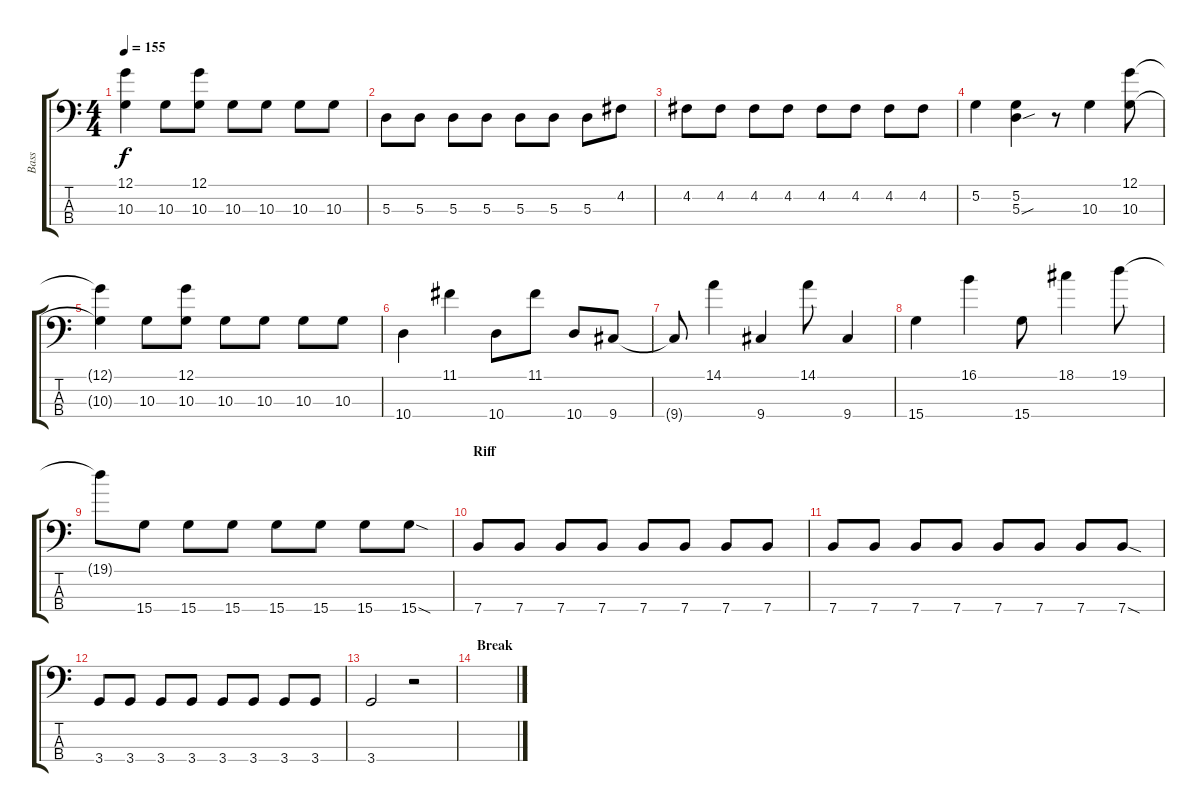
\track ("Bass" "Bass") {instrument electricbasspick}
\staff {score tabs}
\tuning (G2 D2 A1 E1) {hide}
\ts (4 4)
\tempo 155
\clef f4
\ks c
(12.1{t} 10.3{t}).4{dy f} 10.3.8 (12.1 10.3).8 10.3.8 10.3.8 10.3.8 10.3.8 |
5.3.8 5.3.8 5.3.8 5.3.8 5.3.8 5.3.8 5.3.8 4.2.8 |
4.2.8 4.2.8 4.2.8 4.2.8 4.2.8 4.2.8 4.2.8 4.2.8 |
5.2.4 (5.2 5.3{sou}).4 r.8 10.3.4 (12.1 10.3).8 |
(12.1{t} 10.3{t}).4 10.3.8 (12.1 10.3).8 10.3.8 10.3.8 10.3.8 10.3.8 |
10.4.4 11.1.4 10.4.8 11.1.8 10.4.8 9.4.8 |
9.4{t}.8 14.1.4 9.4.4 14.1.8 9.4.4 |
15.4.4 16.1.4 15.4.8 18.1.4 19.1.8 |
19.1{t}.8 15.4.8 15.4.8 15.4.8 15.4.8 15.4.8 15.4.8 15.4{sod}.8 |
\section ("" "Riff")
7.4.8 7.4.8 7.4.8 7.4.8 7.4.8 7.4.8 7.4.8 7.4.8 |
7.4.8 7.4.8 7.4.8 7.4.8 7.4.8 7.4.8 7.4.8 7.4{sod}.8 |
3.4.8 3.4.8 3.4.8 3.4.8 3.4.8 3.4.8 3.4.8 3.4.8 |
3.4.2 r.2 |
\section ("" "Break")
